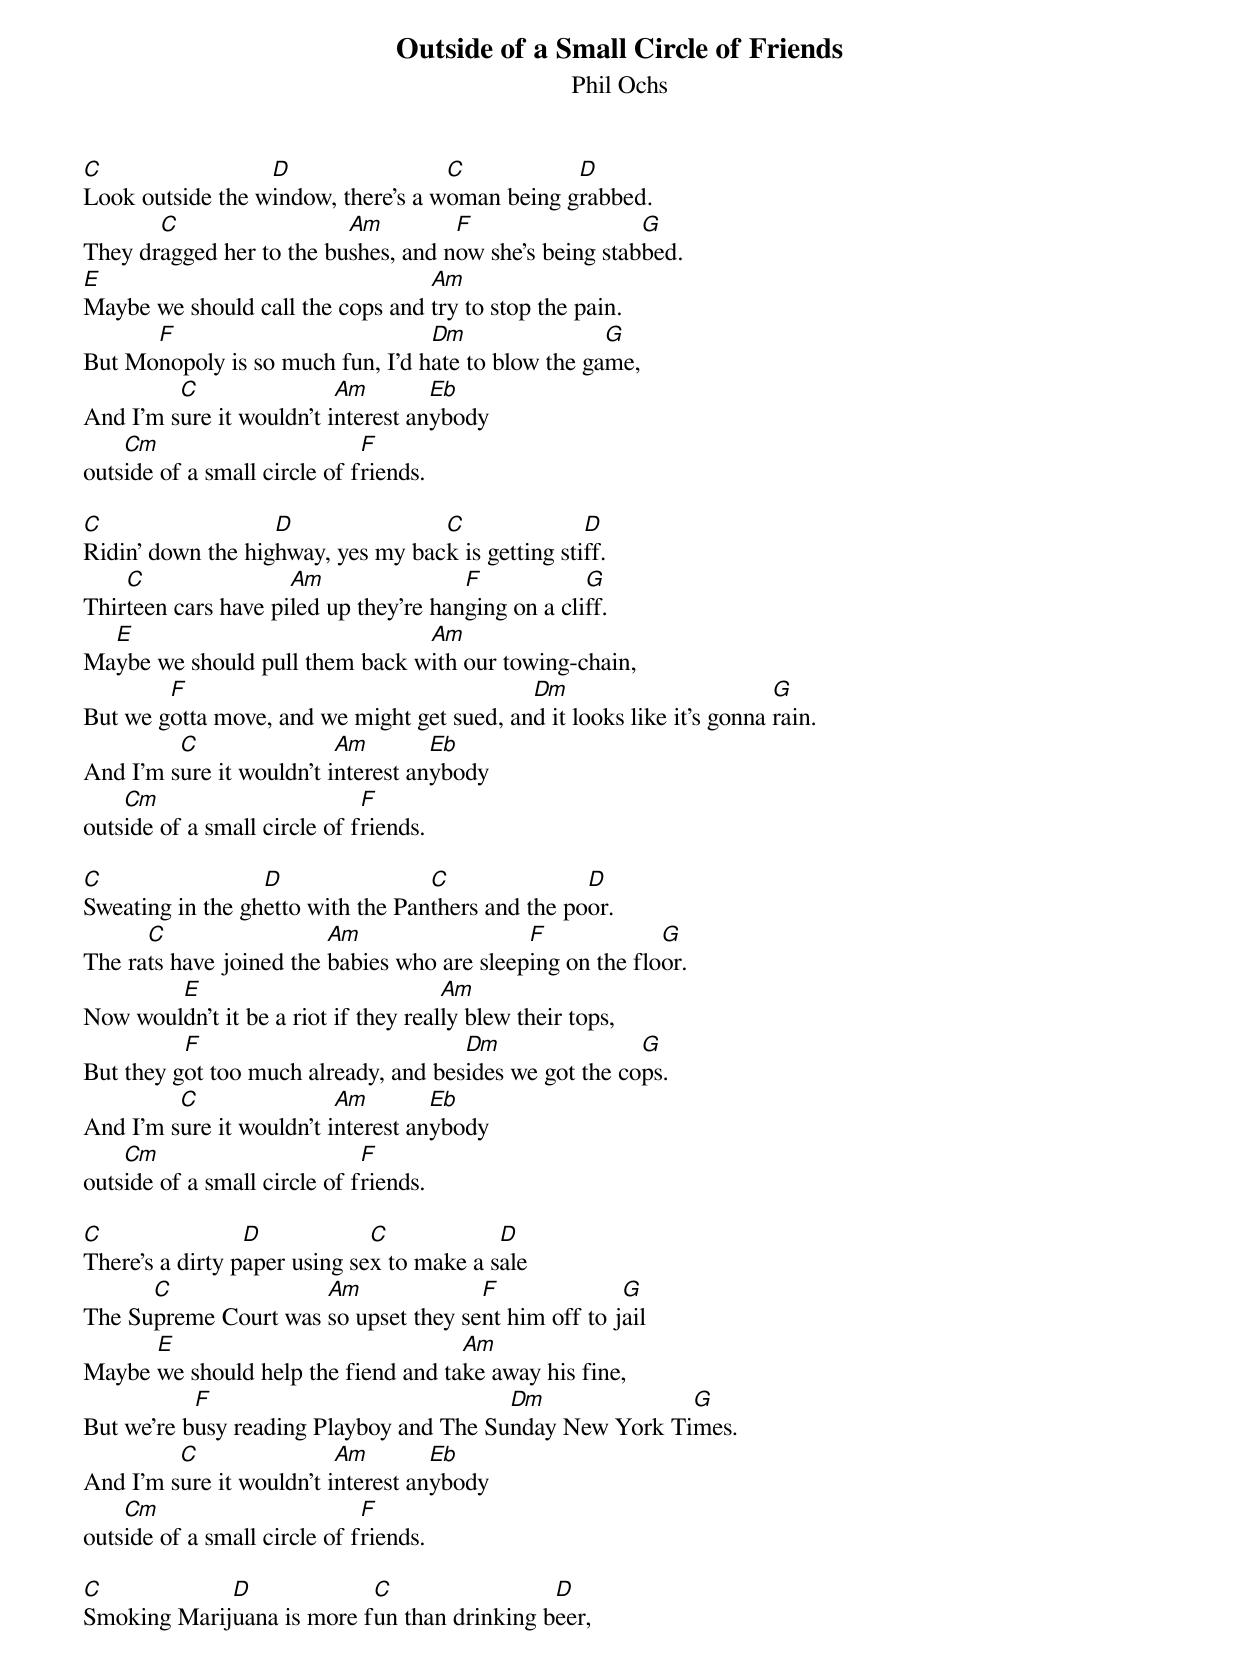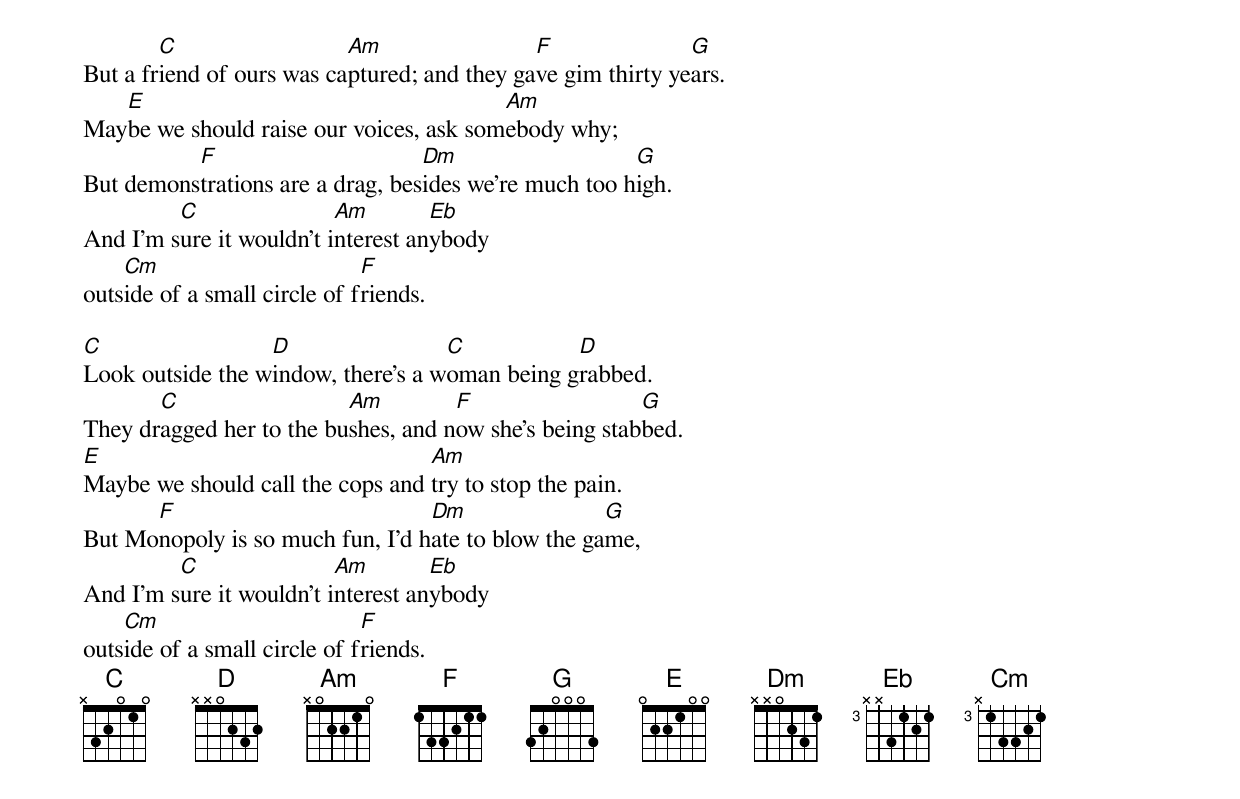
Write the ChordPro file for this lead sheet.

{title: Outside of a Small Circle of Friends}
{subtitle: Phil Ochs}
[C]Look outside the w[D]indow, there's a w[C]oman being g[D]rabbed.
They dr[C]agged her to the bu[Am]shes, and n[F]ow she's being stab[G]bed.
[E]Maybe we should call the cops and [Am]try to stop the pain.
But Mo[F]nopoly is so much fun, I'd h[Dm]ate to blow the ga[G]me,
And I'm s[C]ure it wouldn't i[Am]nterest an[Eb]ybody
outs[Cm]ide of a small circle of f[F]riends.

[C]Ridin' down the hig[D]hway, yes my bac[C]k is getting sti[D]ff.
Thir[C]teen cars have pi[Am]led up they're han[F]ging on a cli[G]ff.
Ma[E]ybe we should pull them back w[Am]ith our towing-chain,
But we g[F]otta move, and we might get sued, an[Dm]d it looks like it's gonna [G]rain.
And I'm s[C]ure it wouldn't i[Am]nterest an[Eb]ybody
outs[Cm]ide of a small circle of f[F]riends.

[C]Sweating in the gh[D]etto with the Pan[C]thers and the po[D]or.
The ra[C]ts have joined the [Am]babies who are sleep[F]ing on the flo[G]or.
Now woul[E]dn't it be a riot if they real[Am]ly blew their tops,
But they g[F]ot too much already, and bes[Dm]ides we got the co[G]ps.
And I'm s[C]ure it wouldn't i[Am]nterest an[Eb]ybody
outs[Cm]ide of a small circle of f[F]riends.

[C]There's a dirty p[D]aper using se[C]x to make a s[D]ale
The Su[C]preme Court was [Am]so upset they se[F]nt him off to j[G]ail
Maybe [E]we should help the fiend and ta[Am]ke away his fine,
But we're b[F]usy reading Playboy and The Su[Dm]nday New York Ti[G]mes.
And I'm s[C]ure it wouldn't i[Am]nterest an[Eb]ybody
outs[Cm]ide of a small circle of f[F]riends.

[C]Smoking Marij[D]uana is more f[C]un than drinking b[D]eer,
But a fr[C]iend of ours was ca[Am]ptured; and they ga[F]ve gim thirty ye[G]ars.
May[E]be we should raise our voices, ask som[Am]ebody why;
But demons[F]trations are a drag, bes[Dm]ides we're much too h[G]igh.
And I'm s[C]ure it wouldn't i[Am]nterest an[Eb]ybody
outs[Cm]ide of a small circle of f[F]riends.

[C]Look outside the w[D]indow, there's a w[C]oman being g[D]rabbed.
They dr[C]agged her to the bu[Am]shes, and n[F]ow she's being stab[G]bed.
[E]Maybe we should call the cops and [Am]try to stop the pain.
But Mo[F]nopoly is so much fun, I'd h[Dm]ate to blow the ga[G]me,
And I'm s[C]ure it wouldn't i[Am]nterest an[Eb]ybody
outs[Cm]ide of a small circle of f[F]riends.
